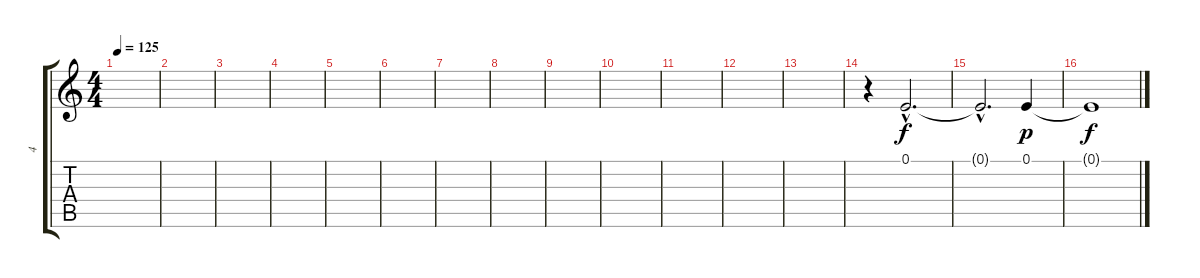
\track ("4" "4") {instrument tuba}
\staff {score tabs}
\tuning (E4 B3 G3 D3 A2 E2) {hide}
\ts (4 4)
\tempo 125
\clef g2
\ks c
|
|
|
|
|
|
|
|
|
|
|
|
|
r.4 0.1{hac}.2{d} |
0.1{hac t}.2{d dy f} 0.1.4{dy p} |
0.1{t}.1{dy f}
